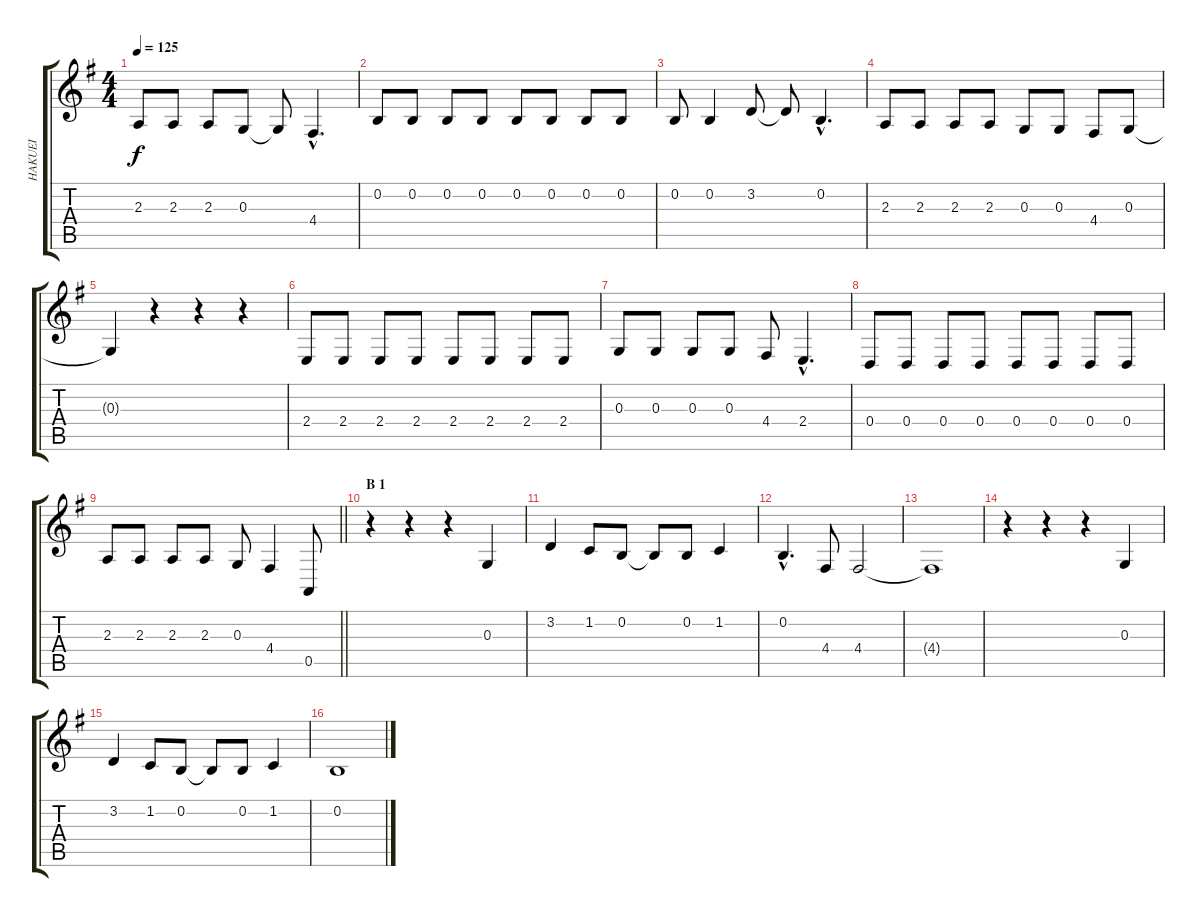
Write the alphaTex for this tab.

\track ("HAKUEI" "HAKUEI") {instrument oboe}
\staff {score tabs}
\tuning (E4 B3 G3 D3 A2 E2) {hide}
\ts (4 4)
\tempo 125
\clef g2
\ks g
2.3.8{dy f} 2.3.8 2.3.8 0.3.8 0.3{t}.8 4.4{hac}.4{d} |
0.2.8 0.2.8 0.2.8 0.2.8 0.2.8 0.2.8 0.2.8 0.2.8 |
0.2.8 0.2.4 3.2.8 3.2{t}.8 0.2{hac}.4{d} |
2.3.8 2.3.8 2.3.8 2.3.8 0.3.8 0.3.8 4.4.8 0.3.8 |
0.3{t}.4 r.4 r.4 r.4 |
2.4.8 2.4.8 2.4.8 2.4.8 2.4.8 2.4.8 2.4.8 2.4.8 |
0.3.8 0.3.8 0.3.8 0.3.8 4.4.8 2.4{hac}.4{d} |
0.4.8 0.4.8 0.4.8 0.4.8 0.4.8 0.4.8 0.4.8 0.4.8 |
\barLineRight lightlight
2.3.8 2.3.8 2.3.8 2.3.8 0.3.8 4.4.4 0.5.8 |
\section ("" "B 1")
r.4 r.4 r.4 0.3.4 |
3.2.4 1.2.8 0.2.8 0.2{t}.8 0.2.8 1.2.4 |
0.2{hac}.4{d} 4.4.8 4.4.2 |
4.4{t}.1 |
r.4 r.4 r.4 0.3.4 |
3.2.4 1.2.8 0.2.8 0.2{t}.8 0.2.8 1.2.4 |
0.2.1
